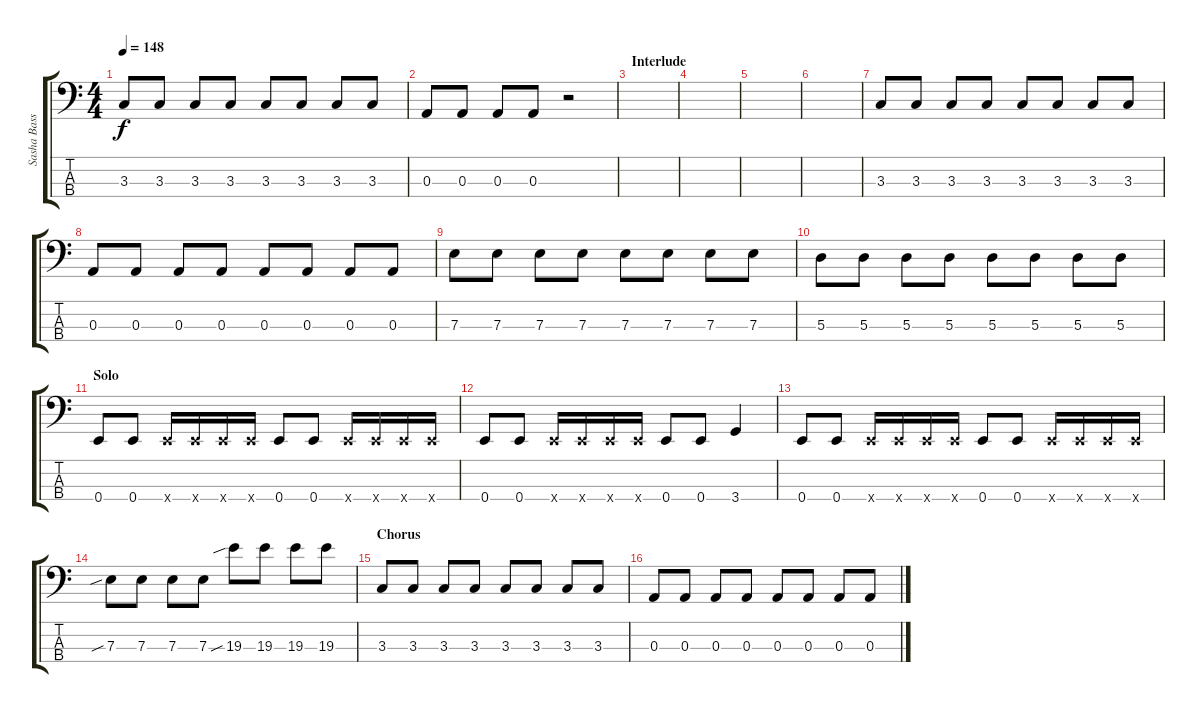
\track ("Sasha Bass" "Sasha Bass") {instrument electricbasspick}
\staff {score tabs}
\tuning (G2 D2 A1 E1) {hide}
\ts (4 4)
\tempo 148
\clef f4
\ks c
3.3.8{dy f} 3.3.8 3.3.8 3.3.8 3.3.8 3.3.8 3.3.8 3.3.8 |
0.3.8 0.3.8 0.3.8 0.3.8 r.2 |
\section ("" "Interlude")
|
|
|
|
3.3.8 3.3.8 3.3.8 3.3.8 3.3.8 3.3.8 3.3.8 3.3.8 |
0.3.8 0.3.8 0.3.8 0.3.8 0.3.8 0.3.8 0.3.8 0.3.8 |
7.3.8 7.3.8 7.3.8 7.3.8 7.3.8 7.3.8 7.3.8 7.3.8 |
5.3.8 5.3.8 5.3.8 5.3.8 5.3.8 5.3.8 5.3.8 5.3.8 |
\section ("" "Solo")
0.4.8 0.4.8 0.4{x}.16 0.4{x}.16 0.4{x}.16 0.4{x}.16 0.4.8 0.4.8 0.4{x}.16 0.4{x}.16 0.4{x}.16 0.4{x}.16 |
0.4.8 0.4.8 0.4{x}.16 0.4{x}.16 0.4{x}.16 0.4{x}.16 0.4.8 0.4.8 3.4.4 |
0.4.8 0.4.8 0.4{x}.16 0.4{x}.16 0.4{x}.16 0.4{x}.16 0.4.8 0.4.8 0.4{x}.16 0.4{x}.16 0.4{x}.16 0.4{x}.16 |
7.3{sib}.8 7.3.8 7.3.8 7.3.8 19.3{sib}.8 19.3.8 19.3.8 19.3.8 |
\section ("" "Chorus")
3.3.8 3.3.8 3.3.8 3.3.8 3.3.8 3.3.8 3.3.8 3.3.8 |
0.3.8 0.3.8 0.3.8 0.3.8 0.3.8 0.3.8 0.3.8 0.3.8
